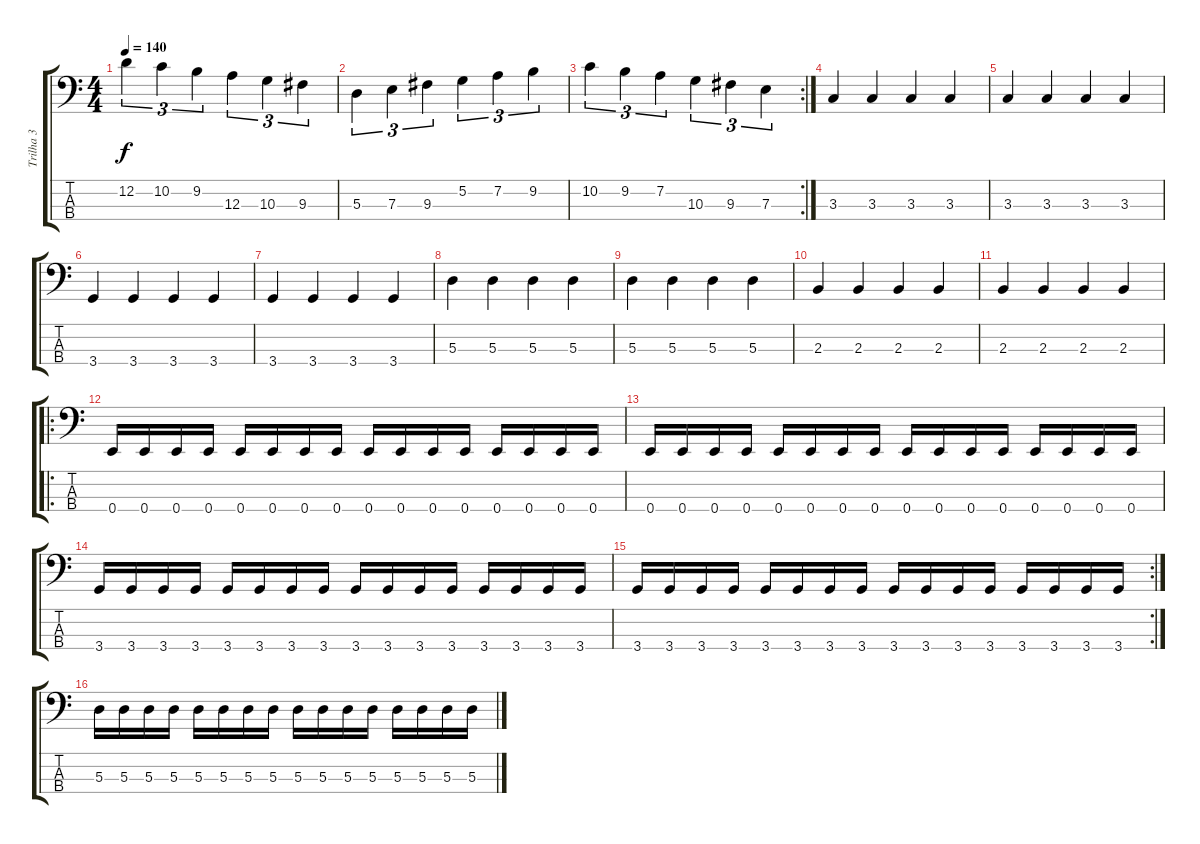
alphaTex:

\track ("Trilha 3" "Trilha 3") {instrument electricbassfinger}
\staff {score tabs}
\tuning (G2 D2 A1 E1) {hide}
\ts (4 4)
\tempo 140
\clef f4
\ks c
12.2.4{tu (3 2) dy f} 10.2.4{tu (3 2)} 9.2.4{tu (3 2)} 12.3.4{tu (3 2)} 10.3.4{tu (3 2)} 9.3.4{tu (3 2)} |
5.3.4{tu (3 2)} 7.3.4{tu (3 2)} 9.3.4{tu (3 2)} 5.2.4{tu (3 2)} 7.2.4{tu (3 2)} 9.2.4{tu (3 2)} |
\rc 2
10.2.4{tu (3 2)} 9.2.4{tu (3 2)} 7.2.4{tu (3 2)} 10.3.4{tu (3 2)} 9.3.4{tu (3 2)} 7.3.4{tu (3 2)} |
3.3.4 3.3.4 3.3.4 3.3.4 |
3.3.4 3.3.4 3.3.4 3.3.4 |
3.4.4 3.4.4 3.4.4 3.4.4 |
3.4.4 3.4.4 3.4.4 3.4.4 |
5.3.4 5.3.4 5.3.4 5.3.4 |
5.3.4 5.3.4 5.3.4 5.3.4 |
2.3.4 2.3.4 2.3.4 2.3.4 |
2.3.4 2.3.4 2.3.4 2.3.4 |
\ro
0.4.16 0.4.16 0.4.16 0.4.16 0.4.16 0.4.16 0.4.16 0.4.16 0.4.16 0.4.16 0.4.16 0.4.16 0.4.16 0.4.16 0.4.16 0.4.16 |
0.4.16 0.4.16 0.4.16 0.4.16 0.4.16 0.4.16 0.4.16 0.4.16 0.4.16 0.4.16 0.4.16 0.4.16 0.4.16 0.4.16 0.4.16 0.4.16 |
3.4.16 3.4.16 3.4.16 3.4.16 3.4.16 3.4.16 3.4.16 3.4.16 3.4.16 3.4.16 3.4.16 3.4.16 3.4.16 3.4.16 3.4.16 3.4.16 |
\rc 2
3.4.16 3.4.16 3.4.16 3.4.16 3.4.16 3.4.16 3.4.16 3.4.16 3.4.16 3.4.16 3.4.16 3.4.16 3.4.16 3.4.16 3.4.16 3.4.16 |
5.3.16 5.3.16 5.3.16 5.3.16 5.3.16 5.3.16 5.3.16 5.3.16 5.3.16 5.3.16 5.3.16 5.3.16 5.3.16 5.3.16 5.3.16 5.3.16
